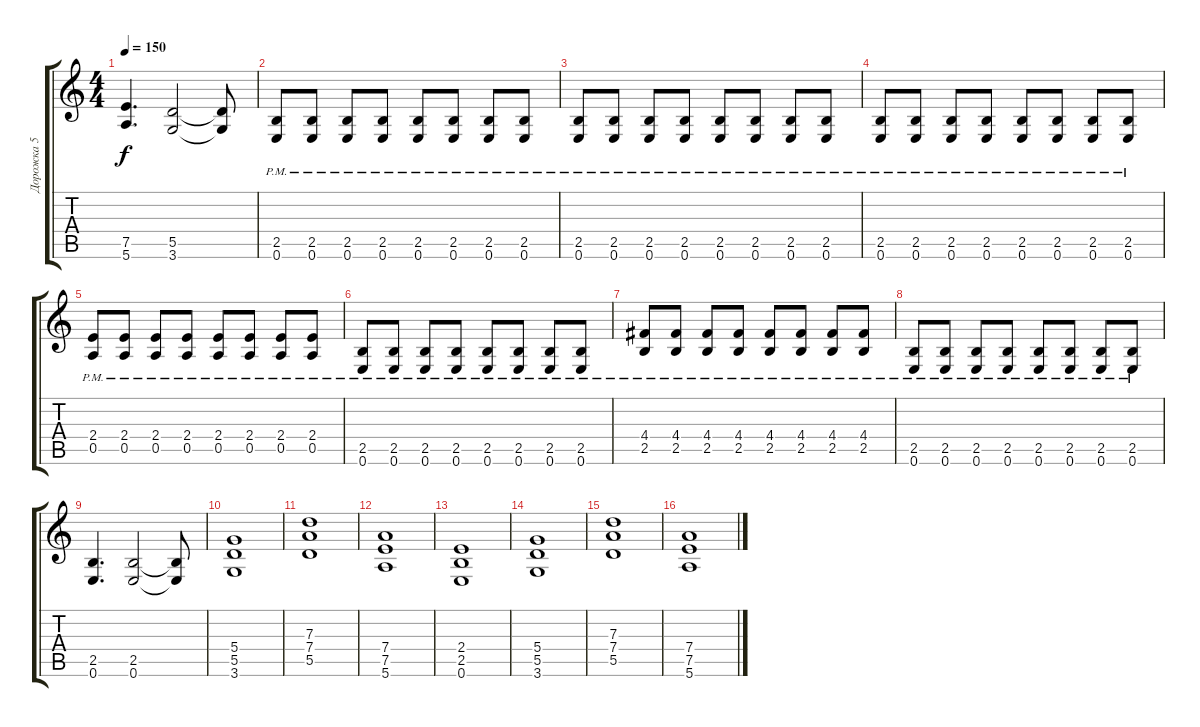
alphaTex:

\track ("Дорожка 5" "Дорожка 5") {instrument overdrivenguitar}
\staff {score tabs}
\tuning (E4 B3 G3 D3 A2 E2) {hide}
\ts (4 4)
\tempo 150
\clef g2
\ks c
(7.5 5.6).4{d dy f} (5.5 3.6).2 (5.5{t} 3.6{t}).8 |
(2.5{pm} 0.6{pm}).8 (2.5{pm} 0.6{pm}).8 (2.5{pm} 0.6{pm}).8 (2.5{pm} 0.6{pm}).8 (2.5{pm} 0.6{pm}).8 (2.5{pm} 0.6{pm}).8 (2.5{pm} 0.6{pm}).8 (2.5{pm} 0.6{pm}).8 |
(2.5{pm} 0.6{pm}).8 (2.5{pm} 0.6{pm}).8 (2.5{pm} 0.6{pm}).8 (2.5{pm} 0.6{pm}).8 (2.5{pm} 0.6{pm}).8 (2.5{pm} 0.6{pm}).8 (2.5{pm} 0.6{pm}).8 (2.5{pm} 0.6{pm}).8 |
(2.5{pm} 0.6{pm}).8 (2.5{pm} 0.6{pm}).8 (2.5{pm} 0.6{pm}).8 (2.5{pm} 0.6{pm}).8 (2.5{pm} 0.6{pm}).8 (2.5{pm} 0.6{pm}).8 (2.5{pm} 0.6{pm}).8 (2.5{pm} 0.6{pm}).8 |
(2.4{pm} 0.5{pm}).8 (2.4{pm} 0.5{pm}).8 (2.4{pm} 0.5{pm}).8 (2.4{pm} 0.5{pm}).8 (2.4{pm} 0.5{pm}).8 (2.4{pm} 0.5{pm}).8 (2.4{pm} 0.5{pm}).8 (2.4{pm} 0.5{pm}).8 |
(2.5{pm} 0.6{pm}).8 (2.5{pm} 0.6{pm}).8 (2.5{pm} 0.6{pm}).8 (2.5{pm} 0.6{pm}).8 (2.5{pm} 0.6{pm}).8 (2.5{pm} 0.6{pm}).8 (2.5{pm} 0.6{pm}).8 (2.5{pm} 0.6{pm}).8 |
(4.4{pm} 2.5{pm}).8 (4.4{pm} 2.5{pm}).8 (4.4{pm} 2.5{pm}).8 (4.4{pm} 2.5{pm}).8 (4.4{pm} 2.5{pm}).8 (4.4{pm} 2.5{pm}).8 (4.4{pm} 2.5{pm}).8 (4.4{pm} 2.5{pm}).8 |
(2.5{pm} 0.6{pm}).8 (2.5{pm} 0.6{pm}).8 (2.5{pm} 0.6{pm}).8 (2.5{pm} 0.6{pm}).8 (2.5{pm} 0.6{pm}).8 (2.5{pm} 0.6{pm}).8 (2.5{pm} 0.6{pm}).8 (2.5{pm} 0.6{pm}).8 |
(2.5 0.6).4{d} (2.5 0.6).2 (2.5{t} 0.6{t}).8 |
(5.4 5.5 3.6).1 |
(7.3 7.4 5.5).1 |
(7.4 7.5 5.6).1 |
(2.4 2.5 0.6).1 |
(5.4 5.5 3.6).1 |
(7.3 7.4 5.5).1 |
(7.4 7.5 5.6).1
